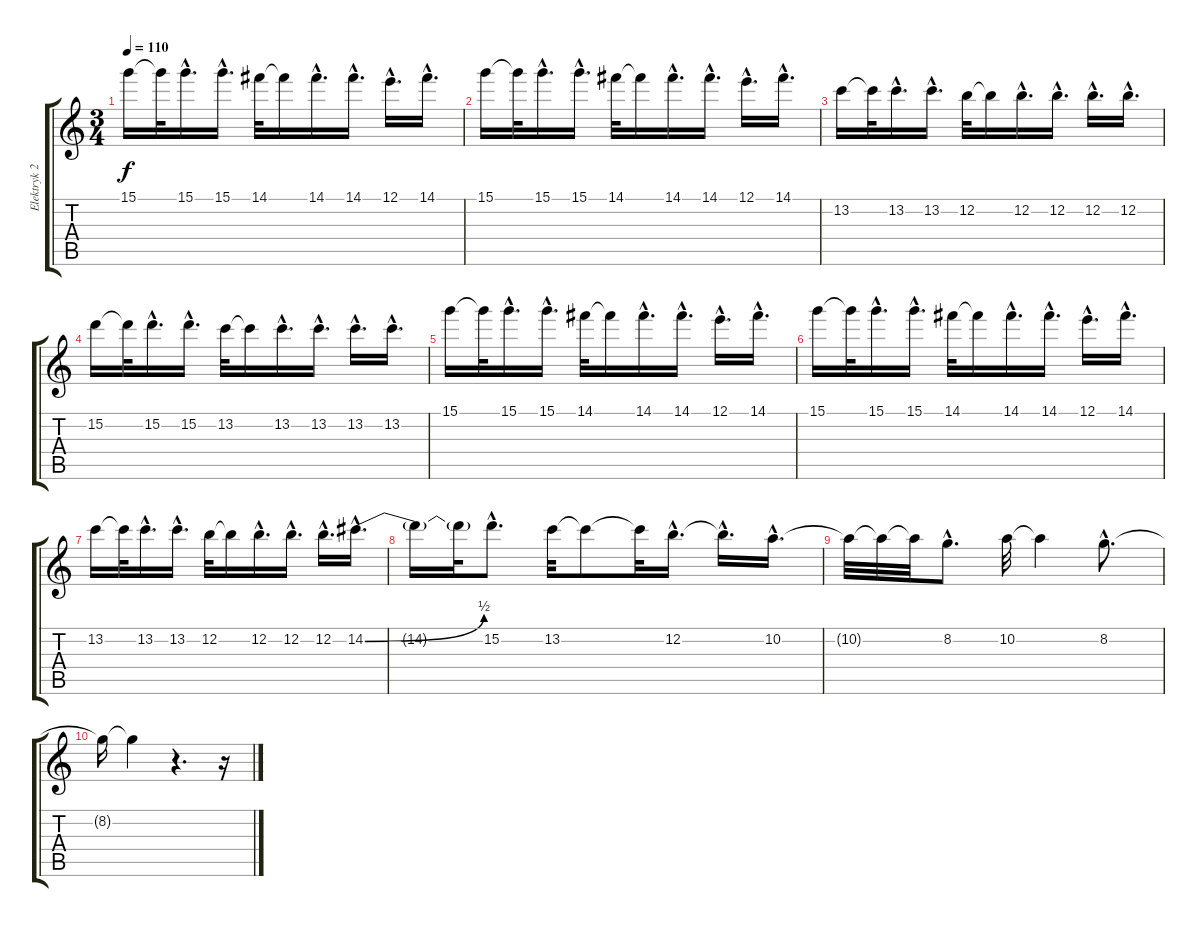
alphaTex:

\track ("Elektryk 2" "Elektryk 2") {instrument electricguitarclean}
\staff {score tabs}
\tuning (E4 B3 G3 D3 A2 E2) {hide}
\ts (3 4)
\tempo 110
\clef g2
\ks c
15.1.16{dy f} 15.1{t}.32 15.1{hac}.16{d} 15.1{hac}.16{d} 14.1.32 14.1{t}.16 14.1{hac}.16{d} 14.1{hac}.16{d} 12.1{hac}.16{d} 14.1{hac}.16{d} |
15.1.16 15.1{t}.32 15.1{hac}.16{d} 15.1{hac}.16{d} 14.1.32 14.1{t}.16 14.1{hac}.16{d} 14.1{hac}.16{d} 12.1{hac}.16{d} 14.1{hac}.16{d} |
13.2.16 13.2{t}.32 13.2{hac}.16{d} 13.2{hac}.16{d} 12.2.32 12.2{t}.16 12.2{hac}.16{d} 12.2{hac}.16{d} 12.2{hac}.16{d} 12.2{hac}.16{d} |
15.2.16 15.2{t}.32 15.2{hac}.16{d} 15.2{hac}.16{d} 13.2.32 13.2{t}.16 13.2{hac}.16{d} 13.2{hac}.16{d} 13.2{hac}.16{d} 13.2{hac}.16{d} |
15.1.16 15.1{t}.32 15.1{hac}.16{d} 15.1{hac}.16{d} 14.1.32 14.1{t}.16 14.1{hac}.16{d} 14.1{hac}.16{d} 12.1{hac}.16{d} 14.1{hac}.16{d} |
15.1.16 15.1{t}.32 15.1{hac}.16{d} 15.1{hac}.16{d} 14.1.32 14.1{t}.16 14.1{hac}.16{d} 14.1{hac}.16{d} 12.1{hac}.16{d} 14.1{hac}.16{d} |
13.2.16 13.2{t}.32 13.2{hac}.16{d} 13.2{hac}.16{d} 12.2.32 12.2{t}.16 12.2{hac}.16{d} 12.2{hac}.16{d} 12.2{hac}.16{d} 14.2{be (bend 0 0 60 2) hac}.16{d} |
14.2{t}.16 14.2{t}.32 15.2{hac}.8{d} 13.2.32 13.2{t}.8 13.2{t}.32 12.2{hac}.16{d} 12.2{hac t}.16{d} 10.2{hac}.16{d} |
10.2{t}.32 10.2{t}.32 10.2{t}.32 8.2{hac}.8{d} 10.2.32 10.2{t}.4 8.2{hac}.8{d} |
8.2{t}.16 8.2{t}.4 r.4{d} r.16
